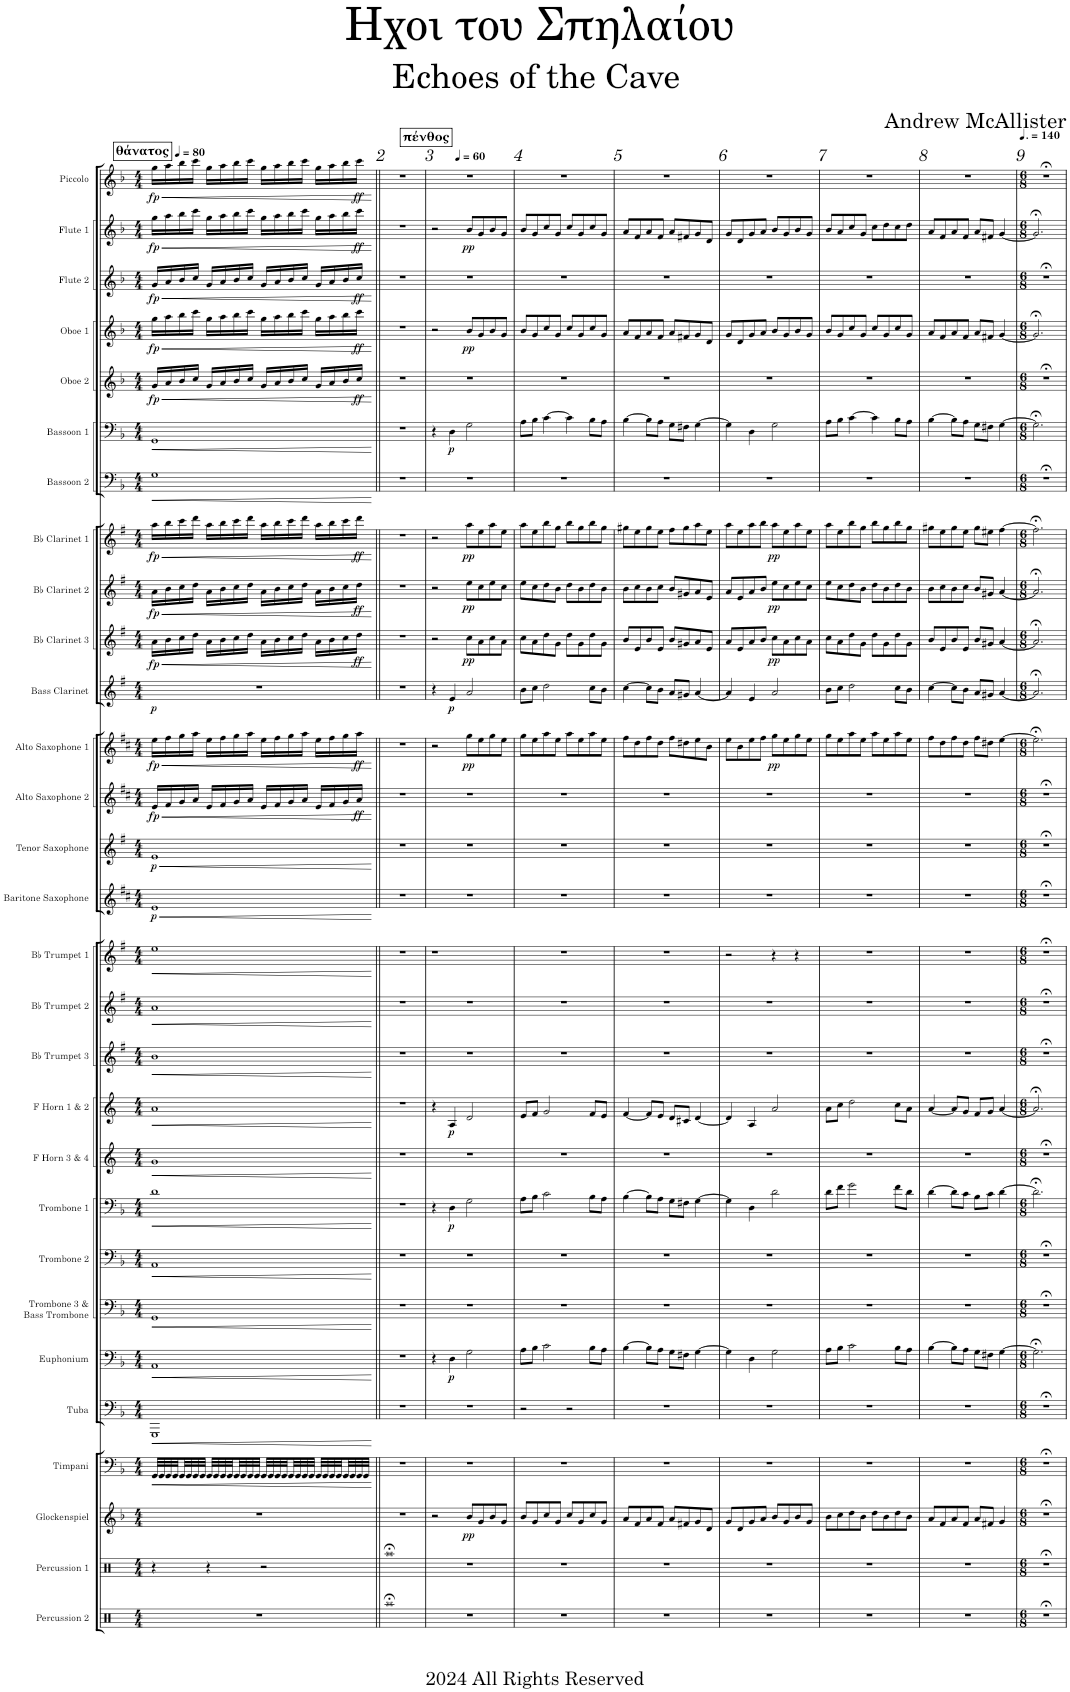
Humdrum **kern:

**kern	**kern	**kern	**dynam	**kern	**dynam	**kern	**dynam	**kern	**dynam	**kern	**dynam	**kern	**dynam	**kern	**dynam	**kern	**dynam	**kern	**dynam	**kern	**dynam	**kern	**dynam	**kern	**dynam	**kern	**dynam	**kern	**dynam	**kern	**dynam	**kern	**dynam	**kern	**dynam	**kern	**dynam	**kern	**dynam	**kern	**dynam	**kern	**dynam	**kern	**dynam	**kern	**dynam	**kern	**dynam	**kern	**dynam	**kern	**dynam	**kern	**dynam
*part29	*part28	*part27	*part27	*part26	*part26	*part25	*part25	*part24	*part24	*part23	*part23	*part22	*part22	*part21	*part21	*part20	*part20	*part19	*part19	*part18	*part18	*part17	*part17	*part16	*part16	*part15	*part15	*part14	*part14	*part13	*part13	*part12	*part12	*part11	*part11	*part10	*part10	*part9	*part9	*part8	*part8	*part7	*part7	*part6	*part6	*part5	*part5	*part4	*part4	*part3	*part3	*part2	*part2	*part1	*part1
*staff29	*staff28	*staff27	*staff27	*staff26	*staff26	*staff25	*staff25	*staff24	*staff24	*staff23	*staff23	*staff22	*staff22	*staff21	*staff21	*staff20	*staff20	*staff19	*staff19	*staff18	*staff18	*staff17	*staff17	*staff16	*staff16	*staff15	*staff15	*staff14	*staff14	*staff13	*staff13	*staff12	*staff12	*staff11	*staff11	*staff10	*staff10	*staff9	*staff9	*staff8	*staff8	*staff7	*staff7	*staff6	*staff6	*staff5	*staff5	*staff4	*staff4	*staff3	*staff3	*staff2	*staff2	*staff1	*staff1
*I"Percussion 2	*I"Percussion 1	*I"Glockenspiel	*	*I"Timpani	*	*I"Tuba	*	*I"Euphonium	*	*I"Trombone 3 &amp; Bass Trombone	*	*I"Trombone 2	*	*I"Trombone 1	*	*I"F Horn 3 &amp; 4	*	*I"F Horn 1 &amp; 2	*	*I"Bb Trumpet 3	*	*I"Bb Trumpet 2	*	*I"Bb Trumpet 1	*	*I"Baritone Saxophone	*	*I"Tenor Saxophone	*	*I"Alto Saxophone 2	*	*I"Alto Saxophone 1	*	*I"Bass Clarinet	*	*I"Bb Clarinet 3	*	*I"Bb Clarinet 2	*	*I"Bb Clarinet 1	*	*I"Bassoon 2	*	*I"Bassoon 1	*	*I"Oboe 2	*	*I"Oboe 1	*	*I"Flute 2	*	*I"Flute 1	*	*I"Piccolo	*
*I'Perc. 2	*I'Perc. 1	*I'Glk.	*	*I'Timp.	*	*I'Tba.	*	*I'Euph.	*	*I'Tbn. 3 B. Tbn.	*	*I'Tbn. 2	*	*I'Tbn. 1	*	*I'F Hn. 3 4	*	*I'F Hn. 1 2	*	*I'Bb Tpt. 3	*	*I'Bb Tpt. 2	*	*I'Bb Tpt. 1	*	*I'Bar. Sax.	*	*I'T. Sax.	*	*I'A. Sax. 2	*	*I'A. Sax. 1	*	*I'B. Cl.	*	*I'Bb Cl. 3	*	*I'Bb Cl. 2	*	*I'Bb Cl. 1	*	*I'Bsn. 2	*	*I'Bsn. 1	*	*I'Ob. 2	*	*I'Ob. 1	*	*I'Fl. 2	*	*I'Fl. 1	*	*I'Picc.	*
*clefX	*clefX	*clefG2	*	*clefF4	*	*clefF4	*	*clefF4	*	*clefF4	*	*clefF4	*	*clefF4	*	*clefG2	*	*clefG2	*	*clefG2	*	*clefG2	*	*clefG2	*	*clefG2	*	*clefG2	*	*clefG2	*	*clefG2	*	*clefG2	*	*clefG2	*	*clefG2	*	*clefG2	*	*clefF4	*	*clefF4	*	*clefG2	*	*clefG2	*	*clefG2	*	*clefG2	*	*clefG2	*
*	*	*Trd-14c-24	*	*	*	*	*	*	*	*	*	*	*	*	*	*Trd4c7	*	*Trd4c7	*	*Trd1c2	*	*Trd1c2	*	*Trd1c2	*	*Trd12c21	*	*Trd8c14	*	*Trd5c9	*	*Trd5c9	*	*Trd8c14	*	*Trd1c2	*	*Trd1c2	*	*Trd1c2	*	*	*	*	*	*	*	*	*	*	*	*	*	*Trd-7c-12	*
*k[]	*k[]	*k[b-]	*	*k[b-]	*	*k[b-]	*	*k[b-]	*	*k[b-]	*	*k[b-]	*	*k[b-]	*	*k[]	*	*k[]	*	*k[f#]	*	*k[f#]	*	*k[f#]	*	*k[f#c#]	*	*k[f#]	*	*k[f#c#]	*	*k[f#c#]	*	*k[f#]	*	*k[f#]	*	*k[f#]	*	*k[f#]	*	*k[b-]	*	*k[b-]	*	*k[b-]	*	*k[b-]	*	*k[b-]	*	*k[b-]	*	*k[b-]	*
*M4/4	*M4/4	*M4/4	*	*M4/4	*	*M4/4	*	*M4/4	*	*M4/4	*	*M4/4	*	*M4/4	*	*M4/4	*	*M4/4	*	*M4/4	*	*M4/4	*	*M4/4	*	*M4/4	*	*M4/4	*	*M4/4	*	*M4/4	*	*M4/4	*	*M4/4	*	*M4/4	*	*M4/4	*	*M4/4	*	*M4/4	*	*M4/4	*	*M4/4	*	*M4/4	*	*M4/4	*	*M4/4	*
*MM80	*MM80	*MM80	*	*MM80	*	*MM80	*	*MM80	*	*MM80	*	*MM80	*	*MM80	*	*MM80	*	*MM80	*	*MM80	*	*MM80	*	*MM80	*	*MM80	*	*MM80	*	*MM80	*	*MM80	*	*MM80	*	*MM80	*	*MM80	*	*MM80	*	*MM80	*	*MM80	*	*MM80	*	*MM80	*	*MM80	*	*MM80	*	*MM80	*
!!LO:REH:place=s1:a:B:cj:fs=14:t=θάνατος
=1	=1	=1	=1	=1	=1	=1	=1	=1	=1	=1	=1	=1	=1	=1	=1	=1	=1	=1	=1	=1	=1	=1	=1	=1	=1	=1	=1	=1	=1	=1	=1	=1	=1	=1	=1	=1	=1	=1	=1	=1	=1	=1	=1	=1	=1	=1	=1	=1	=1	=1	=1	=1	=1	=1	=1
!	!	!	!	!	!LO:HP:b	!	!LO:HP:b	!	!LO:HP:b	!	!LO:HP:b	!	!LO:HP:b	!	!LO:HP:b	!	!LO:HP:b	!	!LO:HP:b	!	!LO:HP:b	!	!LO:HP:b	!	!LO:HP:b	!	!LO:HP:b	!	!LO:HP:b	!	!LO:HP:b	!	!LO:HP:b	!	!	!	!LO:HP:b	!	!LO:HP:b	!	!LO:HP:b	!	!LO:HP:b	!	!LO:HP:b	!	!LO:HP:b	!	!LO:HP:b	!	!LO:HP:b	!	!LO:HP:b	!	!LO:HP:b
!	!	!	!	!	!	!	!	!	!	!	!	!	!	!	!	!	!	!	!	!	!	!	!	!	!	!	!LO:DY:n=1:b	!	!LO:DY:n=1:b	!	!LO:DY:n=1:b	!	!LO:DY:n=1:b	!	!LO:DY:b	!	!LO:DY:n=1:b	!	!LO:DY:n=1:b	!	!LO:DY:n=1:b	!	!	!	!	!	!LO:DY:n=1:b	!	!LO:DY:n=1:b	!	!LO:DY:n=1:b	!	!LO:DY:n=1:b	!	!LO:DY:n=1:b
1r	4r	1r	.	32GG/LLL	<	1GGG	<	1AA	<	1GG	<	1AA	<	1d	<	1g	<	1a	<	1b	<	1a	<	1ee	<	1e	< p	1e	< p	16e/LL	< fp	16ee\LL	< fp	1r	p	16a\LL	< fp	16a\LL	< fp	16aa\LL	< fp	1G	<	1GG	<	16g/LL	< fp	16gg\LL	< fp	16g/LL	< fp	16gg\LL	< fp	16gg\LL	< fp
.	.	.	.	32GG/	.	.	.	.	.	.	.	.	.	.	.	.	.	.	.	.	.	.	.	.	.	.	.	.	.	.	.	.	.	.	.	.	.	.	.	.	.	.	.	.	.	.	.	.	.	.	.	.	.	.	.
.	.	.	.	32GG/	.	.	.	.	.	.	.	.	.	.	.	.	.	.	.	.	.	.	.	.	.	.	.	.	.	16f#/	.	16ff#\	.	.	.	16b\	.	16b\	.	16bb\	.	.	.	.	.	16a/	.	16aa\	.	16a/	.	16aa\	.	16aa\	.
.	.	.	.	32GG/	.	.	.	.	.	.	.	.	.	.	.	.	.	.	.	.	.	.	.	.	.	.	.	.	.	.	.	.	.	.	.	.	.	.	.	.	.	.	.	.	.	.	.	.	.	.	.	.	.	.	.
.	.	.	.	32GG/	.	.	.	.	.	.	.	.	.	.	.	.	.	.	.	.	.	.	.	.	.	.	.	.	.	16g/	.	16gg\	.	.	.	16cc\	.	16cc\	.	16ccc\	.	.	.	.	.	16b-/	.	16bb-\	.	16b-/	.	16bb-\	.	16bb-\	.
.	.	.	.	32GG/	.	.	.	.	.	.	.	.	.	.	.	.	.	.	.	.	.	.	.	.	.	.	.	.	.	.	.	.	.	.	.	.	.	.	.	.	.	.	.	.	.	.	.	.	.	.	.	.	.	.	.
.	.	.	.	32GG/	.	.	.	.	.	.	.	.	.	.	.	.	.	.	.	.	.	.	.	.	.	.	.	.	.	16a/JJ	.	16aa\JJ	.	.	.	16dd\JJ	.	16dd\JJ	.	16ddd\JJ	.	.	.	.	.	16cc/JJ	.	16ccc\JJ	.	16cc/JJ	.	16ccc\JJ	.	16ccc\JJ	.
.	.	.	.	32GG/JJJ	.	.	.	.	.	.	.	.	.	.	.	.	.	.	.	.	.	.	.	.	.	.	.	.	.	.	.	.	.	.	.	.	.	.	.	.	.	.	.	.	.	.	.	.	.	.	.	.	.	.	.
.	4r	.	.	32GG/LLL	.	.	.	.	.	.	.	.	.	.	.	.	.	.	.	.	.	.	.	.	.	.	.	.	.	16e/LL	.	16ee\LL	.	.	.	16a\LL	.	16a\LL	.	16aa\LL	.	.	.	.	.	16g/LL	.	16gg\LL	.	16g/LL	.	16gg\LL	.	16gg\LL	.
.	.	.	.	32GG/	.	.	.	.	.	.	.	.	.	.	.	.	.	.	.	.	.	.	.	.	.	.	.	.	.	.	.	.	.	.	.	.	.	.	.	.	.	.	.	.	.	.	.	.	.	.	.	.	.	.	.
.	.	.	.	32GG/	.	.	.	.	.	.	.	.	.	.	.	.	.	.	.	.	.	.	.	.	.	.	.	.	.	16f#/	.	16ff#\	.	.	.	16b\	.	16b\	.	16bb\	.	.	.	.	.	16a/	.	16aa\	.	16a/	.	16aa\	.	16aa\	.
.	.	.	.	32GG/	.	.	.	.	.	.	.	.	.	.	.	.	.	.	.	.	.	.	.	.	.	.	.	.	.	.	.	.	.	.	.	.	.	.	.	.	.	.	.	.	.	.	.	.	.	.	.	.	.	.	.
.	.	.	.	32GG/	.	.	.	.	.	.	.	.	.	.	.	.	.	.	.	.	.	.	.	.	.	.	.	.	.	16g/	.	16gg\	.	.	.	16cc\	.	16cc\	.	16ccc\	.	.	.	.	.	16b-/	.	16bb-\	.	16b-/	.	16bb-\	.	16bb-\	.
.	.	.	.	32GG/	.	.	.	.	.	.	.	.	.	.	.	.	.	.	.	.	.	.	.	.	.	.	.	.	.	.	.	.	.	.	.	.	.	.	.	.	.	.	.	.	.	.	.	.	.	.	.	.	.	.	.
.	.	.	.	32GG/	.	.	.	.	.	.	.	.	.	.	.	.	.	.	.	.	.	.	.	.	.	.	.	.	.	16a/JJ	.	16aa\JJ	.	.	.	16dd\JJ	.	16dd\JJ	.	16ddd\JJ	.	.	.	.	.	16cc/JJ	.	16ccc\JJ	.	16cc/JJ	.	16ccc\JJ	.	16ccc\JJ	.
.	.	.	.	32GG/JJJ	.	.	.	.	.	.	.	.	.	.	.	.	.	.	.	.	.	.	.	.	.	.	.	.	.	.	.	.	.	.	.	.	.	.	.	.	.	.	.	.	.	.	.	.	.	.	.	.	.	.	.
.	2r	.	.	32GG/LLL	.	.	.	.	.	.	.	.	.	.	.	.	.	.	.	.	.	.	.	.	.	.	.	.	.	16e/LL	.	16ee\LL	.	.	.	16a\LL	.	16a\LL	.	16aa\LL	.	.	.	.	.	16g/LL	.	16gg\LL	.	16g/LL	.	16gg\LL	.	16gg\LL	.
.	.	.	.	32GG/	.	.	.	.	.	.	.	.	.	.	.	.	.	.	.	.	.	.	.	.	.	.	.	.	.	.	.	.	.	.	.	.	.	.	.	.	.	.	.	.	.	.	.	.	.	.	.	.	.	.	.
.	.	.	.	32GG/	.	.	.	.	.	.	.	.	.	.	.	.	.	.	.	.	.	.	.	.	.	.	.	.	.	16f#/	.	16ff#\	.	.	.	16b\	.	16b\	.	16bb\	.	.	.	.	.	16a/	.	16aa\	.	16a/	.	16aa\	.	16aa\	.
.	.	.	.	32GG/	.	.	.	.	.	.	.	.	.	.	.	.	.	.	.	.	.	.	.	.	.	.	.	.	.	.	.	.	.	.	.	.	.	.	.	.	.	.	.	.	.	.	.	.	.	.	.	.	.	.	.
.	.	.	.	32GG/	.	.	.	.	.	.	.	.	.	.	.	.	.	.	.	.	.	.	.	.	.	.	.	.	.	16g/	.	16gg\	.	.	.	16cc\	.	16cc\	.	16ccc\	.	.	.	.	.	16b-/	.	16bb-\	.	16b-/	.	16bb-\	.	16bb-\	.
.	.	.	.	32GG/	.	.	.	.	.	.	.	.	.	.	.	.	.	.	.	.	.	.	.	.	.	.	.	.	.	.	.	.	.	.	.	.	.	.	.	.	.	.	.	.	.	.	.	.	.	.	.	.	.	.	.
.	.	.	.	32GG/	.	.	.	.	.	.	.	.	.	.	.	.	.	.	.	.	.	.	.	.	.	.	.	.	.	16a/JJ	.	16aa\JJ	.	.	.	16dd\JJ	.	16dd\JJ	.	16ddd\JJ	.	.	.	.	.	16cc/JJ	.	16ccc\JJ	.	16cc/JJ	.	16ccc\JJ	.	16ccc\JJ	.
.	.	.	.	32GG/JJJ	.	.	.	.	.	.	.	.	.	.	.	.	.	.	.	.	.	.	.	.	.	.	.	.	.	.	.	.	.	.	.	.	.	.	.	.	.	.	.	.	.	.	.	.	.	.	.	.	.	.	.
.	.	.	.	32GG/LLL	.	.	.	.	.	.	.	.	.	.	.	.	.	.	.	.	.	.	.	.	.	.	.	.	.	16e/LL	.	16ee\LL	.	.	.	16a\LL	.	16a\LL	.	16aa\LL	.	.	.	.	.	16g/LL	.	16gg\LL	.	16g/LL	.	16gg\LL	.	16gg\LL	.
.	.	.	.	32GG/	.	.	.	.	.	.	.	.	.	.	.	.	.	.	.	.	.	.	.	.	.	.	.	.	.	.	.	.	.	.	.	.	.	.	.	.	.	.	.	.	.	.	.	.	.	.	.	.	.	.	.
.	.	.	.	32GG/	.	.	.	.	.	.	.	.	.	.	.	.	.	.	.	.	.	.	.	.	.	.	.	.	.	16f#/	.	16ff#\	.	.	.	16b\	.	16b\	.	16bb\	.	.	.	.	.	16a/	.	16aa\	.	16a/	.	16aa\	.	16aa\	.
.	.	.	.	32GG/	.	.	.	.	.	.	.	.	.	.	.	.	.	.	.	.	.	.	.	.	.	.	.	.	.	.	.	.	.	.	.	.	.	.	.	.	.	.	.	.	.	.	.	.	.	.	.	.	.	.	.
.	.	.	.	32GG/	.	.	.	.	.	.	.	.	.	.	.	.	.	.	.	.	.	.	.	.	.	.	.	.	.	16g/	.	16gg\	.	.	.	16cc\	.	16cc\	.	16ccc\	.	.	.	.	.	16b-/	.	16bb-\	.	16b-/	.	16bb-\	.	16bb-\	.
.	.	.	.	32GG/	.	.	.	.	.	.	.	.	.	.	.	.	.	.	.	.	.	.	.	.	.	.	.	.	.	.	.	.	.	.	.	.	.	.	.	.	.	.	.	.	.	.	.	.	.	.	.	.	.	.	.
!	!	!	!	!	!	!	!	!	!	!	!	!	!	!	!	!	!	!	!	!	!	!	!	!	!	!	!	!	!	!	!LO:DY:n=2:b	!	!LO:DY:n=2:b	!	!	!	!LO:DY:n=2:b	!	!LO:DY:n=2:b	!	!LO:DY:n=2:b	!	!	!	!	!	!LO:DY:n=2:b	!	!LO:DY:n=2:b	!	!LO:DY:n=2:b	!	!LO:DY:n=2:b	!	!LO:DY:n=2:b
.	.	.	.	32GG/	.	.	.	.	.	.	.	.	.	.	.	.	.	.	.	.	.	.	.	.	.	.	.	.	.	16a/JJ	ff	16aa\JJ	ff	.	.	16dd\JJ	ff	16dd\JJ	ff	16ddd\JJ	ff	.	.	.	.	16cc/JJ	ff	16ccc\JJ	ff	16cc/JJ	ff	16ccc\JJ	ff	16ccc\JJ	ff
.	.	.	.	32GG/JJJ	.	.	.	.	.	.	.	.	.	.	.	.	.	.	.	.	.	.	.	.	.	.	.	.	.	.	.	.	.	.	.	.	.	.	.	.	.	.	.	.	.	.	.	.	.	.	.	.	.	.	.
.	.	.	.	.	[	.	[	.	[	.	[	.	[	.	[	.	[	.	[	.	[	.	[	.	[	.	[	.	[	.	[	.	[	.	.	.	[	.	[	.	[	.	[	.	[	.	[	.	[	.	[	.	[	.	[
=2||	=2||	=2||	=2||	=2||	=2||	=2||	=2||	=2||	=2||	=2||	=2||	=2||	=2||	=2||	=2||	=2||	=2||	=2||	=2||	=2||	=2||	=2||	=2||	=2||	=2||	=2||	=2||	=2||	=2||	=2||	=2||	=2||	=2||	=2||	=2||	=2||	=2||	=2||	=2||	=2||	=2||	=2||	=2||	=2||	=2||	=2||	=2||	=2||	=2||	=2||	=2||	=2||	=2||	=2||	=2||
1Raa;<	1Raa;<	1r	.	1r	.	1r	.	1r	.	1r	.	1r	.	1r	.	1r	.	1r	.	1r	.	1r	.	1r	.	1r	.	1r	.	1r	.	1r	.	1r	.	1r	.	1r	.	1r	.	1r	.	1r	.	1r	.	1r	.	1r	.	1r	.	1r	.
=3	=3	=3	=3	=3	=3	=3	=3	=3	=3	=3	=3	=3	=3	=3	=3	=3	=3	=3	=3	=3	=3	=3	=3	=3	=3	=3	=3	=3	=3	=3	=3	=3	=3	=3	=3	=3	=3	=3	=3	=3	=3	=3	=3	=3	=3	=3	=3	=3	=3	=3	=3	=3	=3	=3	=3
!!LO:REH:place=s1:a:B:cj:fs=14:t=πένθος
*	*	*	*	*	*	*	*	*	*	*	*	*	*	*	*	*	*	*	*	*	*	*	*	*	*	*	*	*	*	*	*	*	*	*	*	*	*	*	*	*	*	*	*	*	*	*	*	*	*	*	*	*	*	*MM60	*
1r	1r	2r	.	1r	.	1r	.	4r	.	1r	.	1r	.	4r	.	1r	.	4r	.	1r	.	1r	.	1r	.	1r	.	1r	.	1r	.	2r	.	4r	.	2r	.	2r	.	2r	.	1r	.	4r	.	1r	.	2r	.	1r	.	2r	.	1r	.
!	!	!	!	!	!	!	!	!	!LO:DY:b	!	!	!	!	!	!LO:DY:b	!	!	!	!LO:DY:b	!	!	!	!	!	!	!	!	!	!	!	!	!	!	!	!LO:DY:b	!	!	!	!	!	!	!	!	!	!LO:DY:b	!	!	!	!	!	!	!	!	!	!
.	.	.	.	.	.	.	.	4D\	p	.	.	.	.	4D\	p	.	.	4A/	p	.	.	.	.	.	.	.	.	.	.	.	.	.	.	4e/	p	.	.	.	.	.	.	.	.	4D\	p	.	.	.	.	.	.	.	.	.	.
!	!	!	!LO:DY:b	!	!	!	!	!	!	!	!	!	!	!	!	!	!	!	!	!	!	!	!	!	!	!	!	!	!	!	!	!	!LO:DY:b	!	!	!	!LO:DY:b	!	!LO:DY:b	!	!LO:DY:b	!	!	!	!	!	!	!	!LO:DY:b	!	!	!	!LO:DY:b	!	!
.	.	8b-/L	pp	.	.	.	.	2G\	.	.	.	.	.	2G\	.	.	.	2d/	.	.	.	.	.	.	.	.	.	.	.	.	.	8gg\L	pp	2a/	.	8cc\L	pp	8ee\L	pp	8aa\L	pp	.	.	2G\	.	.	.	8b-/L	pp	.	.	8b-/L	pp	.	.
.	.	8g/	.	.	.	.	.	.	.	.	.	.	.	.	.	.	.	.	.	.	.	.	.	.	.	.	.	.	.	.	.	8ee\	.	.	.	8a\	.	8cc\	.	8ee\	.	.	.	.	.	.	.	8g/	.	.	.	8g/	.	.	.
.	.	8b-/	.	.	.	.	.	.	.	.	.	.	.	.	.	.	.	.	.	.	.	.	.	.	.	.	.	.	.	.	.	8gg\	.	.	.	8cc\	.	8ee\	.	8aa\	.	.	.	.	.	.	.	8b-/	.	.	.	8b-/	.	.	.
.	.	8g/J	.	.	.	.	.	.	.	.	.	.	.	.	.	.	.	.	.	.	.	.	.	.	.	.	.	.	.	.	.	8ee\J	.	.	.	8a\J	.	8cc\J	.	8ee\J	.	.	.	.	.	.	.	8g/J	.	.	.	8g/J	.	.	.
=4	=4	=4	=4	=4	=4	=4	=4	=4	=4	=4	=4	=4	=4	=4	=4	=4	=4	=4	=4	=4	=4	=4	=4	=4	=4	=4	=4	=4	=4	=4	=4	=4	=4	=4	=4	=4	=4	=4	=4	=4	=4	=4	=4	=4	=4	=4	=4	=4	=4	=4	=4	=4	=4	=4	=4
1r	1r	8b-/L	.	1r	.	2r	.	8A\L	.	1r	.	1r	.	8A\L	.	1r	.	8e/L	.	1r	.	1r	.	1r	.	1r	.	1r	.	1r	.	8gg\L	.	8b\L	.	8cc\L	.	8ee\L	.	8aa\L	.	1r	.	8A\L	.	1r	.	8b-/L	.	1r	.	8b-/L	.	1r	.
.	.	8g/	.	.	.	.	.	8B-\J	.	.	.	.	.	8B-\J	.	.	.	8f/J	.	.	.	.	.	.	.	.	.	.	.	.	.	8ee\	.	8cc\J	.	8a\	.	8cc\	.	8ee\	.	.	.	8B-\J	.	.	.	8g/	.	.	.	8g/	.	.	.
.	.	8cc/	.	.	.	.	.	2c\	.	.	.	.	.	2c\	.	.	.	2g/	.	.	.	.	.	.	.	.	.	.	.	.	.	8aa\	.	2dd\	.	8dd\	.	8dd\	.	8bb\	.	.	.	[4c\	.	.	.	8cc/	.	.	.	8cc/	.	.	.
.	.	8g/J	.	.	.	.	.	.	.	.	.	.	.	.	.	.	.	.	.	.	.	.	.	.	.	.	.	.	.	.	.	8ee\J	.	.	.	8g\J	.	8b\J	.	8gg\J	.	.	.	.	.	.	.	8g/J	.	.	.	8g/J	.	.	.
.	.	8cc/L	.	.	.	2r	.	.	.	.	.	.	.	.	.	.	.	.	.	.	.	.	.	.	.	.	.	.	.	.	.	8aa\L	.	.	.	8dd\L	.	8dd\L	.	8bb\L	.	.	.	4c\]	.	.	.	8cc/L	.	.	.	8cc/L	.	.	.
.	.	8g/	.	.	.	.	.	.	.	.	.	.	.	.	.	.	.	.	.	.	.	.	.	.	.	.	.	.	.	.	.	8ee\	.	.	.	8g\	.	8b\	.	8gg\	.	.	.	.	.	.	.	8g/	.	.	.	8g/	.	.	.
.	.	8cc/	.	.	.	.	.	8B-\L	.	.	.	.	.	8B-\L	.	.	.	8f/L	.	.	.	.	.	.	.	.	.	.	.	.	.	8aa\	.	8cc\L	.	8dd\	.	8dd\	.	8bb\	.	.	.	8B-\L	.	.	.	8cc/	.	.	.	8cc/	.	.	.
.	.	8g/J	.	.	.	.	.	8A\J	.	.	.	.	.	8A\J	.	.	.	8e/J	.	.	.	.	.	.	.	.	.	.	.	.	.	8ee\J	.	8b\J	.	8g\J	.	8b\J	.	8gg\J	.	.	.	8A\J	.	.	.	8g/J	.	.	.	8g/J	.	.	.
=5	=5	=5	=5	=5	=5	=5	=5	=5	=5	=5	=5	=5	=5	=5	=5	=5	=5	=5	=5	=5	=5	=5	=5	=5	=5	=5	=5	=5	=5	=5	=5	=5	=5	=5	=5	=5	=5	=5	=5	=5	=5	=5	=5	=5	=5	=5	=5	=5	=5	=5	=5	=5	=5	=5	=5
1r	1r	8a/L	.	1r	.	1r	.	[4B-\	.	1r	.	1r	.	[4B-\	.	1r	.	[4f/	.	1r	.	1r	.	1r	.	1r	.	1r	.	1r	.	8ff#\L	.	[4cc\	.	8b/L	.	8b\L	.	8gg#X\L	.	1r	.	[4B-\	.	1r	.	8a/L	.	1r	.	8a/L	.	1r	.
.	.	8f/	.	.	.	.	.	.	.	.	.	.	.	.	.	.	.	.	.	.	.	.	.	.	.	.	.	.	.	.	.	8dd\	.	.	.	8e/	.	8cc\	.	8ee\	.	.	.	.	.	.	.	8f/	.	.	.	8f/	.	.	.
.	.	8a/	.	.	.	.	.	8B-\L]	.	.	.	.	.	8B-\L]	.	.	.	8f/L]	.	.	.	.	.	.	.	.	.	.	.	.	.	8ff#\	.	8cc\L]	.	8b/	.	8b\	.	8gg#\	.	.	.	8B-\L]	.	.	.	8a/	.	.	.	8a/	.	.	.
.	.	8f/J	.	.	.	.	.	8A\J	.	.	.	.	.	8A\J	.	.	.	8e/J	.	.	.	.	.	.	.	.	.	.	.	.	.	8dd\J	.	8b\J	.	8e/J	.	8cc\J	.	8ee\J	.	.	.	8A\J	.	.	.	8f/J	.	.	.	8f/J	.	.	.
.	.	8a/L	.	.	.	.	.	8G\L	.	.	.	.	.	8G\L	.	.	.	8d/L	.	.	.	.	.	.	.	.	.	.	.	.	.	8ff#\L	.	8a/L	.	8b/L	.	8b/L	.	8ff#\L	.	.	.	8G\L	.	.	.	8a/L	.	.	.	8a/L	.	.	.
.	.	8f#X/	.	.	.	.	.	8F#X\J	.	.	.	.	.	8F#X\J	.	.	.	8c#X/J	.	.	.	.	.	.	.	.	.	.	.	.	.	8dd#X\	.	8g#X/J	.	8g#X/	.	8g#X/	.	8gg#\	.	.	.	8F#X\J	.	.	.	8f#X/	.	.	.	8f#X/	.	.	.
.	.	8g/	.	.	.	.	.	[4G\	.	.	.	.	.	[4G\	.	.	.	[4d/	.	.	.	.	.	.	.	.	.	.	.	.	.	8ee\	.	[4a/	.	8a/	.	8a/	.	8aa\	.	.	.	[4G\	.	.	.	8g/	.	.	.	8g/	.	.	.
.	.	8d/J	.	.	.	.	.	.	.	.	.	.	.	.	.	.	.	.	.	.	.	.	.	.	.	.	.	.	.	.	.	8b\J	.	.	.	8e/J	.	8e/J	.	8ee\J	.	.	.	.	.	.	.	8d/J	.	.	.	8d/J	.	.	.
=6	=6	=6	=6	=6	=6	=6	=6	=6	=6	=6	=6	=6	=6	=6	=6	=6	=6	=6	=6	=6	=6	=6	=6	=6	=6	=6	=6	=6	=6	=6	=6	=6	=6	=6	=6	=6	=6	=6	=6	=6	=6	=6	=6	=6	=6	=6	=6	=6	=6	=6	=6	=6	=6	=6	=6
1r	1r	8g/L	.	1r	.	1r	.	4G\]	.	1r	.	1r	.	4G\]	.	1r	.	4d/]	.	1r	.	1r	.	2r	.	1r	.	1r	.	1r	.	8ee\L	.	4a/]	.	8a/L	.	8a/L	.	8aa\L	.	1r	.	4G\]	.	1r	.	8g/L	.	1r	.	8g/L	.	1r	.
.	.	8d/	.	.	.	.	.	.	.	.	.	.	.	.	.	.	.	.	.	.	.	.	.	.	.	.	.	.	.	.	.	8b\	.	.	.	8e/	.	8e/	.	8ee\	.	.	.	.	.	.	.	8d/	.	.	.	8d/	.	.	.
.	.	8g/	.	.	.	.	.	4D\	.	.	.	.	.	4D\	.	.	.	4A/	.	.	.	.	.	.	.	.	.	.	.	.	.	8ee\	.	4e/	.	8a/	.	8a/	.	8aa\	.	.	.	4D\	.	.	.	8g/	.	.	.	8g/	.	.	.
.	.	8a/J	.	.	.	.	.	.	.	.	.	.	.	.	.	.	.	.	.	.	.	.	.	.	.	.	.	.	.	.	.	8ff#\J	.	.	.	8b/J	.	8b/J	.	8bb\J	.	.	.	.	.	.	.	8a/J	.	.	.	8a/J	.	.	.
!	!	!	!	!	!	!	!	!	!	!	!	!	!	!	!	!	!	!	!	!	!	!	!	!	!	!	!	!	!	!	!	!	!LO:DY:b	!	!	!	!LO:DY:b	!	!LO:DY:b	!	!LO:DY:b	!	!	!	!	!	!	!	!	!	!	!	!	!	!
.	.	8b-/L	.	.	.	.	.	2G\	.	.	.	.	.	2d\	.	.	.	2a/	.	.	.	.	.	4r	.	.	.	.	.	.	.	8gg\L	pp	2a/	.	8cc\L	pp	8ee\L	pp	8aa\L	pp	.	.	2G\	.	.	.	8b-/L	.	.	.	8b-/L	.	.	.
.	.	8g/	.	.	.	.	.	.	.	.	.	.	.	.	.	.	.	.	.	.	.	.	.	.	.	.	.	.	.	.	.	8ee\	.	.	.	8a\	.	8cc\	.	8ee\	.	.	.	.	.	.	.	8g/	.	.	.	8g/	.	.	.
.	.	8b-/	.	.	.	.	.	.	.	.	.	.	.	.	.	.	.	.	.	.	.	.	.	4r	.	.	.	.	.	.	.	8gg\	.	.	.	8cc\	.	8ee\	.	8aa\	.	.	.	.	.	.	.	8b-/	.	.	.	8b-/	.	.	.
.	.	8g/J	.	.	.	.	.	.	.	.	.	.	.	.	.	.	.	.	.	.	.	.	.	.	.	.	.	.	.	.	.	8ee\J	.	.	.	8a\J	.	8cc\J	.	8ee\J	.	.	.	.	.	.	.	8g/J	.	.	.	8g/J	.	.	.
=7	=7	=7	=7	=7	=7	=7	=7	=7	=7	=7	=7	=7	=7	=7	=7	=7	=7	=7	=7	=7	=7	=7	=7	=7	=7	=7	=7	=7	=7	=7	=7	=7	=7	=7	=7	=7	=7	=7	=7	=7	=7	=7	=7	=7	=7	=7	=7	=7	=7	=7	=7	=7	=7	=7	=7
1r	1r	8b-\L	.	1r	.	1r	.	8A\L	.	1r	.	1r	.	8d\L	.	1r	.	8a\L	.	1r	.	1r	.	1r	.	1r	.	1r	.	1r	.	8gg\L	.	8b\L	.	8cc\L	.	8ee\L	.	8aa\L	.	1r	.	8A\L	.	1r	.	8b-/L	.	1r	.	8b-/L	.	1r	.
.	.	8cc\	.	.	.	.	.	8B-\J	.	.	.	.	.	8f\J	.	.	.	8cc\J	.	.	.	.	.	.	.	.	.	.	.	.	.	8ee\	.	8cc\J	.	8a\	.	8cc\	.	8ee\	.	.	.	8B-\J	.	.	.	8g/	.	.	.	8a/	.	.	.
.	.	8dd\	.	.	.	.	.	2c\	.	.	.	.	.	2g\	.	.	.	2dd\	.	.	.	.	.	.	.	.	.	.	.	.	.	8aa\	.	2dd\	.	8dd\	.	8dd\	.	8bb\	.	.	.	[4c\	.	.	.	8cc/	.	.	.	8cc/	.	.	.
.	.	8b-\J	.	.	.	.	.	.	.	.	.	.	.	.	.	.	.	.	.	.	.	.	.	.	.	.	.	.	.	.	.	8ee\J	.	.	.	8g\J	.	8b\J	.	8gg\J	.	.	.	.	.	.	.	8g/J	.	.	.	8g/J	.	.	.
.	.	8dd\L	.	.	.	.	.	.	.	.	.	.	.	.	.	.	.	.	.	.	.	.	.	.	.	.	.	.	.	.	.	8aa\L	.	.	.	8dd\L	.	8dd\L	.	8bb\L	.	.	.	4c\]	.	.	.	8cc/L	.	.	.	8cc\L	.	.	.
.	.	8b-\	.	.	.	.	.	.	.	.	.	.	.	.	.	.	.	.	.	.	.	.	.	.	.	.	.	.	.	.	.	8ee\	.	.	.	8g\	.	8b\	.	8gg\	.	.	.	.	.	.	.	8g/	.	.	.	8dd\	.	.	.
.	.	8dd\	.	.	.	.	.	8B-\L	.	.	.	.	.	8f\L	.	.	.	8cc\L	.	.	.	.	.	.	.	.	.	.	.	.	.	8aa\	.	8cc\L	.	8dd\	.	8dd\	.	8bb\	.	.	.	8B-\L	.	.	.	8cc/	.	.	.	8cc\	.	.	.
.	.	8b-\J	.	.	.	.	.	8A\J	.	.	.	.	.	8d\J	.	.	.	8a\J	.	.	.	.	.	.	.	.	.	.	.	.	.	8ee\J	.	8b\J	.	8g\J	.	8b\J	.	8gg\J	.	.	.	8A\J	.	.	.	8g/J	.	.	.	8dd\J	.	.	.
=8	=8	=8	=8	=8	=8	=8	=8	=8	=8	=8	=8	=8	=8	=8	=8	=8	=8	=8	=8	=8	=8	=8	=8	=8	=8	=8	=8	=8	=8	=8	=8	=8	=8	=8	=8	=8	=8	=8	=8	=8	=8	=8	=8	=8	=8	=8	=8	=8	=8	=8	=8	=8	=8	=8	=8
1r	1r	8a/L	.	1r	.	1r	.	[4B-\	.	1r	.	1r	.	[4d\	.	1r	.	[4a/	.	1r	.	1r	.	1r	.	1r	.	1r	.	1r	.	8ff#\L	.	[4cc\	.	8b/L	.	8b\L	.	8gg#X\L	.	1r	.	[4B-\	.	1r	.	8a/L	.	1r	.	8a/L	.	1r	.
.	.	8f/	.	.	.	.	.	.	.	.	.	.	.	.	.	.	.	.	.	.	.	.	.	.	.	.	.	.	.	.	.	8dd\	.	.	.	8e/	.	8cc\	.	8ee\	.	.	.	.	.	.	.	8f/	.	.	.	8f/	.	.	.
.	.	8a/	.	.	.	.	.	8B-\L]	.	.	.	.	.	8d\L]	.	.	.	8a/L]	.	.	.	.	.	.	.	.	.	.	.	.	.	8ff#\	.	8cc\L]	.	8b/	.	8b\	.	8gg#\	.	.	.	8B-\L]	.	.	.	8a/	.	.	.	8a/	.	.	.
.	.	8f/J	.	.	.	.	.	8A\J	.	.	.	.	.	8c\J	.	.	.	8g/J	.	.	.	.	.	.	.	.	.	.	.	.	.	8dd\J	.	8b\J	.	8e/J	.	8cc\J	.	8ee\J	.	.	.	8A\J	.	.	.	8f/J	.	.	.	8f/J	.	.	.
.	.	8a/L	.	.	.	.	.	8G\L	.	.	.	.	.	8B-\L	.	.	.	8f/L	.	.	.	.	.	.	.	.	.	.	.	.	.	8ff#\L	.	8a/L	.	8b/L	.	8b/L	.	8gg#\L	.	.	.	8G\L	.	.	.	8a/L	.	.	.	8a/L	.	.	.
.	.	8f#X/J	.	.	.	.	.	8F#X\J	.	.	.	.	.	8c\J	.	.	.	8g/J	.	.	.	.	.	.	.	.	.	.	.	.	.	8dd#X\J	.	8g#X/J	.	8g#X/J	.	8g#X/J	.	8ee#X\J	.	.	.	8F#X\J	.	.	.	8f#X/J	.	.	.	8f#X/J	.	.	.
.	.	4g/	.	.	.	.	.	[4G\	.	.	.	.	.	[4d\	.	.	.	[4a/	.	.	.	.	.	.	.	.	.	.	.	.	.	[4ee\	.	[4a/	.	[4a/	.	[4a/	.	[4ff#\	.	.	.	[4G\	.	.	.	[4g/	.	.	.	[4g/	.	.	.
=9	=9	=9	=9	=9	=9	=9	=9	=9	=9	=9	=9	=9	=9	=9	=9	=9	=9	=9	=9	=9	=9	=9	=9	=9	=9	=9	=9	=9	=9	=9	=9	=9	=9	=9	=9	=9	=9	=9	=9	=9	=9	=9	=9	=9	=9	=9	=9	=9	=9	=9	=9	=9	=9	=9	=9
*M6/8	*M6/8	*M6/8	*	*M6/8	*	*M6/8	*	*M6/8	*	*M6/8	*	*M6/8	*	*M6/8	*	*M6/8	*	*M6/8	*	*M6/8	*	*M6/8	*	*M6/8	*	*M6/8	*	*M6/8	*	*M6/8	*	*M6/8	*	*M6/8	*	*M6/8	*	*M6/8	*	*M6/8	*	*M6/8	*	*M6/8	*	*M6/8	*	*M6/8	*	*M6/8	*	*M6/8	*	*M6/8	*
*	*	*	*	*	*	*	*	*	*	*	*	*	*	*	*	*	*	*	*	*	*	*	*	*	*	*	*	*	*	*	*	*	*	*	*	*	*	*	*	*	*	*	*	*	*	*	*	*	*	*	*	*	*	*MM210	*
2.r;<	2.r;<	2.r;<	.	2.r;<	.	2.r;<	.	2.G;<\]	.	2.r;<	.	2.r;<	.	2.d;<\]	.	2.r;<	.	2.a;</]	.	2.r;<	.	2.r;<	.	2.r;<	.	2.r;<	.	2.r;<	.	2.r;<	.	2.ee;<\]	.	2.a;</]	.	2.a;</]	.	2.a;</]	.	2.ff#;<\]	.	2.r;<	.	2.G;<\]	.	2.r;<	.	2.g;</]	.	2.r;<	.	2.g;</]	.	2.r;<	.
=	=	=	=	=	=	=	=	=	=	=	=	=	=	=	=	=	=	=	=	=	=	=	=	=	=	=	=	=	=	=	=	=	=	=	=	=	=	=	=	=	=	=	=	=	=	=	=	=	=	=	=	=	=	=	=
*-	*-	*-	*-	*-	*-	*-	*-	*-	*-	*-	*-	*-	*-	*-	*-	*-	*-	*-	*-	*-	*-	*-	*-	*-	*-	*-	*-	*-	*-	*-	*-	*-	*-	*-	*-	*-	*-	*-	*-	*-	*-	*-	*-	*-	*-	*-	*-	*-	*-	*-	*-	*-	*-	*-	*-
